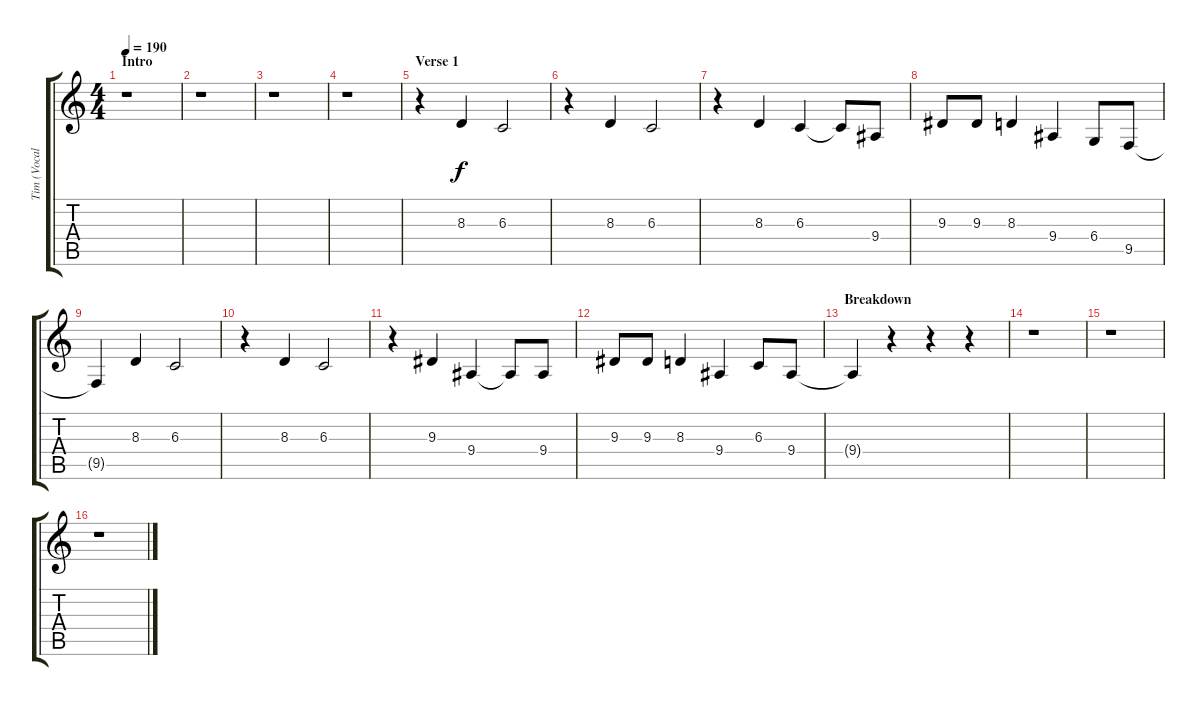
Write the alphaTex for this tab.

\track ("Tim (Vocals)" "Tim (Vocal") {instrument clarinet}
\staff {score tabs}
\tuning (Eb4 Bb3 Gb3 Db3 Ab2 Eb2) {hide}
\ts (4 4)
\section ("" "Intro")
\tempo 190
\clef g2
\ks c
r.1{dy f instrument clarinet} |
r.1 |
r.1 |
r.1 |
\section ("" "Verse 1")
r.4 8.3.4 6.3.2 |
r.4 8.3.4 6.3.2 |
r.4 8.3.4 6.3.4 6.3{t}.8 9.4.8 |
9.3.8 9.3.8 8.3.4 9.4.4 6.4.8 9.5.8 |
9.5{t}.4 8.3.4 6.3.2 |
r.4 8.3.4 6.3.2 |
r.4 9.3.4 9.4.4 9.4{t}.8 9.4.8 |
9.3.8 9.3.8 8.3.4 9.4.4 6.3.8 9.4.8 |
\section ("" "Breakdown")
9.4{t}.4 r.4 r.4 r.4 |
r.1 |
r.1 |
r.1
